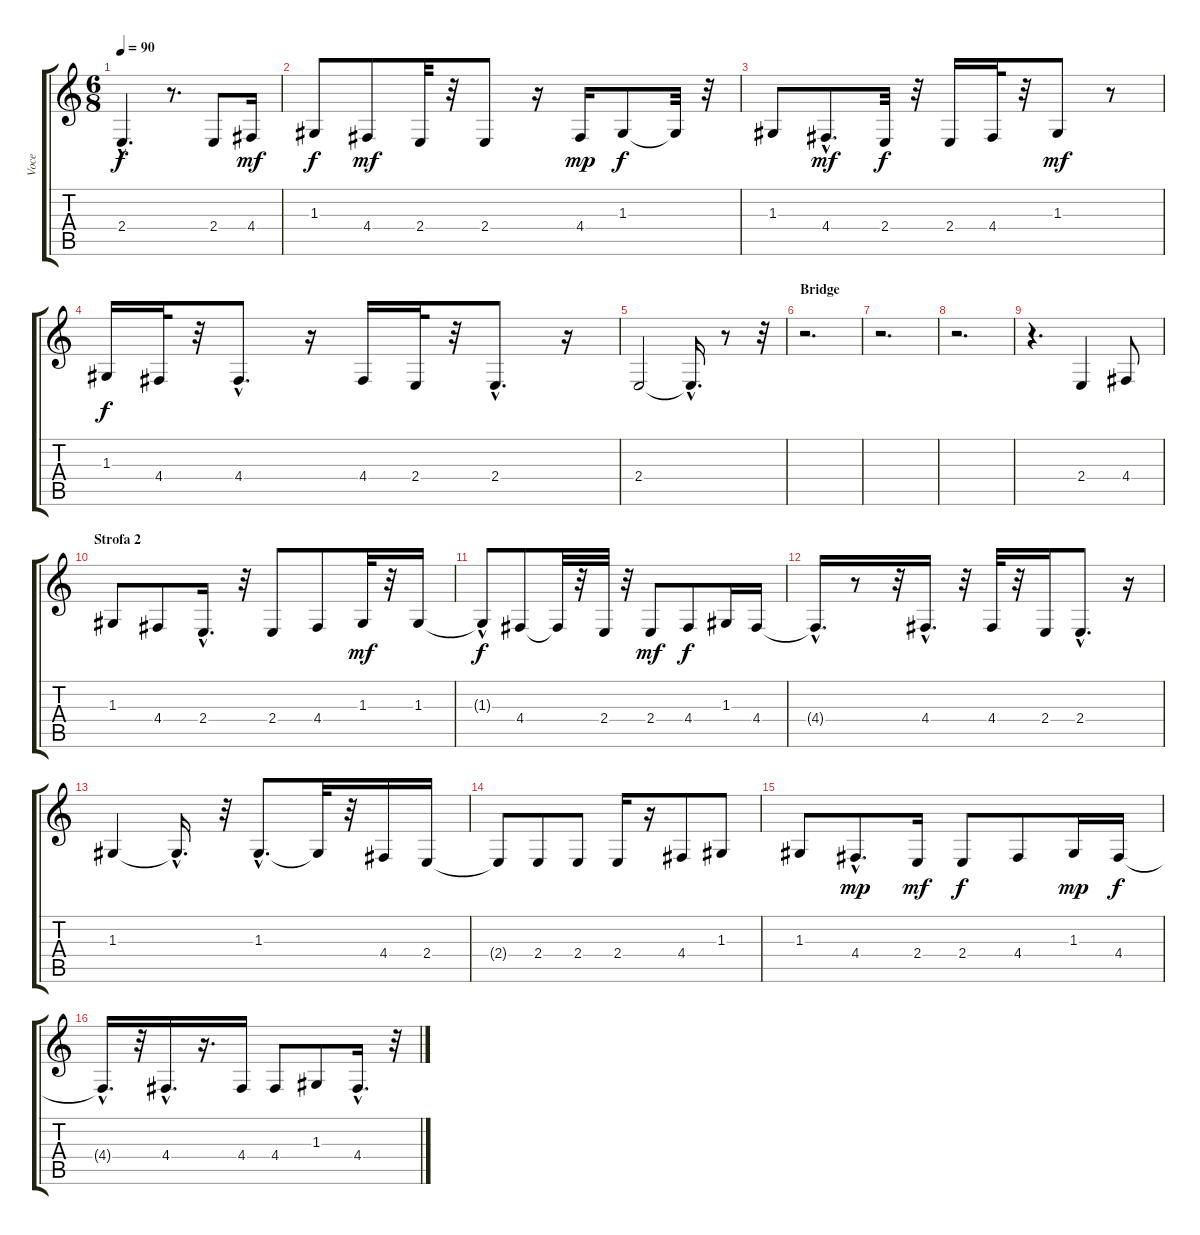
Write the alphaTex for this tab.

\track ("Voce" "Voce") {instrument lead2sawtooth}
\staff {score tabs}
\tuning (E4 B3 G3 D3 A2 E2) {hide}
\ts (6 8)
\tempo 90
\clef g2
\ks c
2.4{hac}.4{d dy f} r.8{d} 2.4.8 4.4.16{dy mf} |
1.3.8{dy f} 4.4.8{dy mf} 2.4.32 r.32 2.4.8 r.16 4.4.16{dy mp} 1.3.8{dy f} 1.3{t}.32 r.32 |
1.3.8 4.4{hac}.8{d dy mf} 2.4.32{dy f} r.32 2.4.16 4.4.32 r.32 1.3.8{dy mf} r.8 |
1.3.16{dy f} 4.4.32 r.32 4.4{hac}.8{d} r.16 4.4.16 2.4.32 r.32 2.4{hac}.8{d} r.16 |
2.4.2 2.4{hac t}.16{d} r.8 r.32 |
\section ("" "Bridge")
r.2{d} |
r.2{d} |
r.2{d} |
r.4{d} 2.4.4 4.4.8 |
\section ("" "Strofa 2")
1.3.8 4.4.8 2.4{hac}.16{d} r.32 2.4.8 4.4.8 1.3.32{dy mf} r.32 1.3.16 |
1.3{hac t}.8{dy f} 4.4.8 4.4{t}.32 r.32 2.4.32 r.32 2.4.8{dy mf} 4.4.8{dy f} 1.3.16 4.4.16 |
4.4{hac t}.16{d} r.8 r.32 4.4{hac}.16{d} r.32 4.4.32 r.32 2.4.16 2.4{hac}.8{d} r.16 |
1.3.4 1.3{hac t}.16{d} r.32 1.3{hac}.8{d} 1.3{t}.32 r.32 4.4.16 2.4.16 |
2.4{t}.8 2.4.8 2.4.8 2.4.16 r.16 4.4.8 1.3.8 |
1.3.8 4.4{hac}.8{d dy mp} 2.4.16{dy mf} 2.4.8{dy f} 4.4.8 1.3.16{dy mp} 4.4.16{dy f} |
4.4{hac t}.16{d} r.32 4.4{hac}.16{d} r.16{d} 4.4.16 4.4.8 1.3.8 4.4{hac}.16{d} r.32
